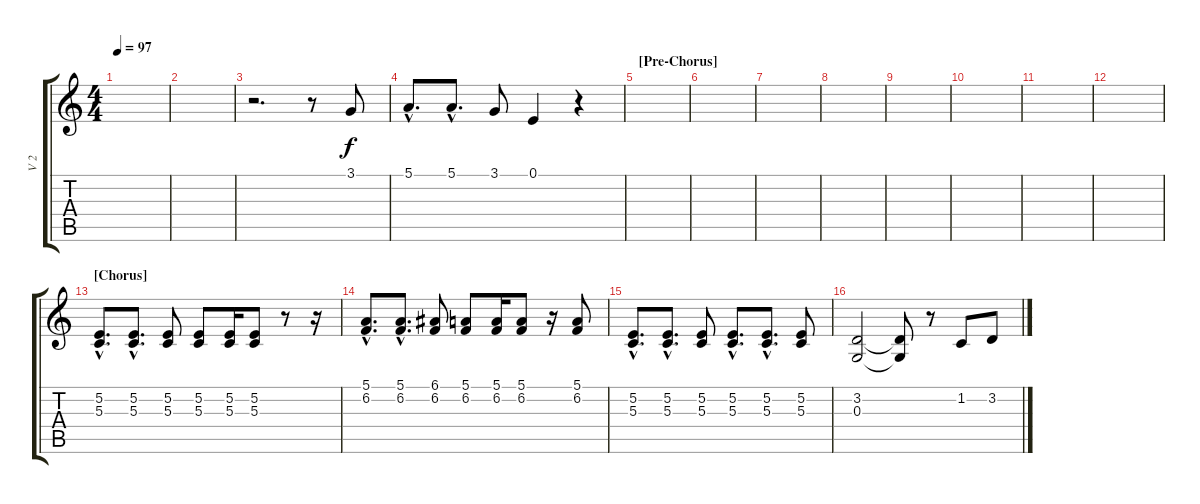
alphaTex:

\track ("V 2" "V 2") {instrument choiraahs}
\staff {score tabs}
\tuning (E4 B3 G3 D3 A2 E2) {hide}
\ts (4 4)
\tempo 97
\clef g2
\ks c
|
|
r.2{d} r.8 3.1.8 |
5.1{hac}.8{d} 5.1{hac}.8{d} 3.1.8 0.1.4 r.4 |
\section ("" "[Pre-Chorus]")
|
|
|
|
|
|
|
|
\section ("" "[Chorus]")
(5.2{hac} 5.3{hac}).8{d} (5.2{hac} 5.3{hac}).8{d} (5.2 5.3).8 (5.2 5.3).8 (5.2 5.3).16 (5.2 5.3).8 r.8 r.16 |
(5.1{hac} 6.2{hac}).8{d} (5.1{hac} 6.2{hac}).8{d} (6.1 6.2).8 (5.1 6.2).8 (5.1 6.2).16 (5.1 6.2).8 r.16 (5.1 6.2).8 |
(5.2{hac} 5.3{hac}).8{d} (5.2{hac} 5.3{hac}).8{d} (5.2 5.3).8 (5.2{hac} 5.3{hac}).8{d} (5.2{hac} 5.3{hac}).8{d} (5.2 5.3).8 |
(3.2 0.3).2 (3.2{t} 0.3{t}).8 r.8 1.2.8 3.2.8
